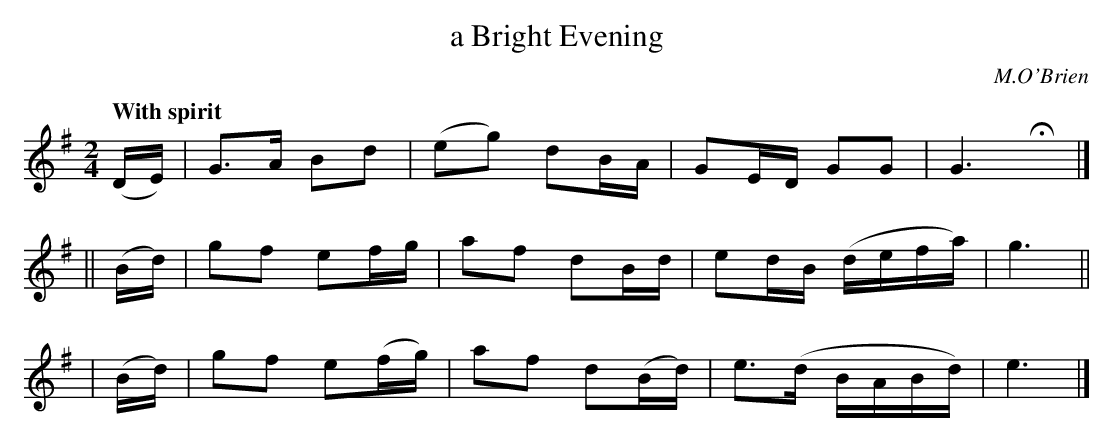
X:1
T: a Bright Evening
O: M.O'Brien
Q: "With spirit"
M: 2/4
L: 1/8
K: G
(D/E/) | G>A Bd | (eg) dB/A/ | GE/D/ GG | G3 Hx|]
|| (B/d/) | gf  ef/g/  | af  dB/d/  | ed/B/ (d/e/f/a/) | g3 ||
|  (B/d/) | gf e(f/g/) | af d(B/d/) | e>(d   B/A/B/d/) | e3 |]
